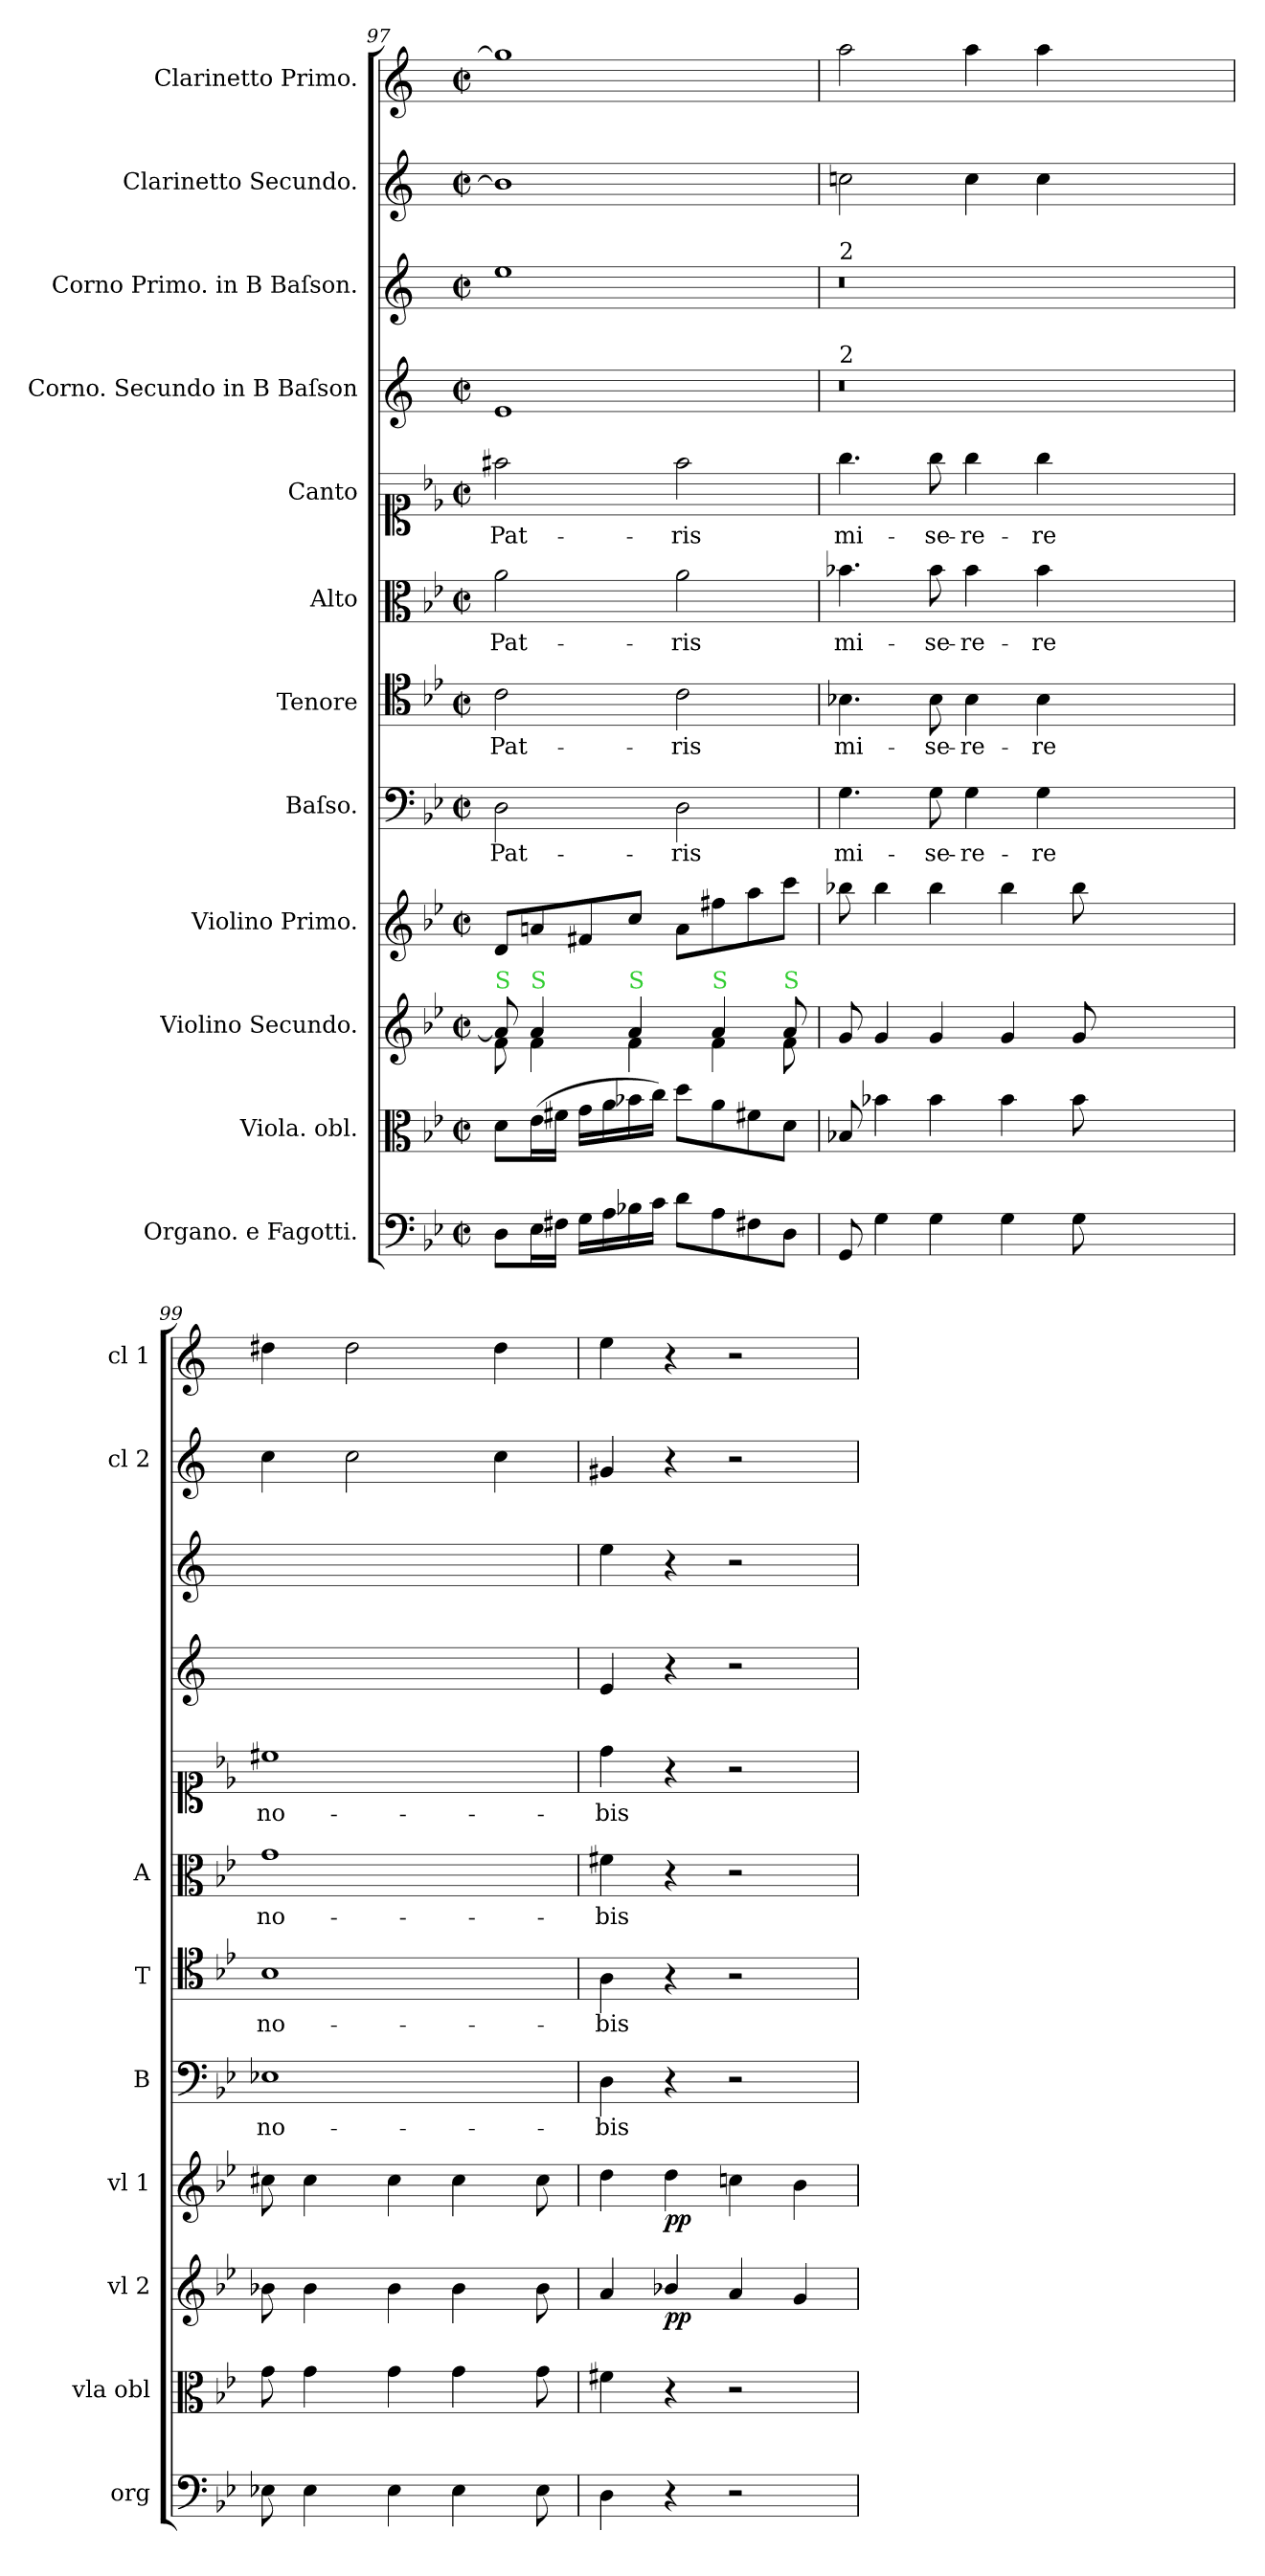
**kern	**kern	**kern	**dynam	**kern	**dynam	**kern	**text	**kern	**text	**kern	**text	**kern	**text	**kern	**kern	**kern	**kern
*part12	*part11	*part10	*part10	*part9	*part9	*part8	*part8	*part7	*part7	*part6	*part6	*part5	*part5	*part4	*part3	*part2	*part1
*staff12	*staff11	*staff10	*staff10	*staff9	*staff9	*staff8	*staff8	*staff7	*staff7	*staff6	*staff6	*staff5	*staff5	*staff4	*staff3	*staff2	*staff1
*I"Organo. e Fagotti.	*I"Viola. obl.	*I"Violino Secundo.	*	*I"Violino Primo.	*	*I"Baſso.	*	*I"Tenore	*	*I"Alto	*	*I"Canto	*	*I"Corno. Secundo in B Baſson	*I"Corno Primo. in B Baſson.	*I"Clarinetto Secundo.	*I"Clarinetto Primo.
*I'org	*I'vla obl	*I'vl 2	*	*I'vl 1	*	*I'B	*	*I'T	*	*I'A	*	*	*	*	*	*I'cl 2	*I'cl 1
*clefF4	*clefC3	*clefG2	*	*clefG2	*	*clefF4	*	*clefC4	*	*clefC3	*	*clefC1	*	*clefG2	*clefG2	*clefG2	*clefG2
*	*	*	*	*	*	*	*	*	*	*	*	*	*	*ITrd1c2	*ITrd1c2	*ITrd1c2	*ITrd1c2
*k[b-e-]	*k[b-e-]	*k[b-e-]	*	*k[b-e-]	*	*k[b-e-]	*	*k[b-e-]	*	*k[b-e-]	*	*k[b-e-]	*	*k[b-e-]	*k[b-e-]	*k[b-e-]	*k[b-e-]
*	*B-:	*B-:	*	*B-:	*	*B-:	*	*B-:	*	*B-:	*	*B-:	*	*B-:	*B-:	*B-:	*B-:
*M2/2	*M2/2	*M2/2	*	*M2/2	*	*M2/2	*	*M2/2	*	*M2/2	*	*M2/2	*	*M2/2	*M2/2	*M2/2	*M2/2
*met(c|)	*met(c|)	*met(c|)	*	*met(c|)	*	*met(c|)	*	*met(c|)	*	*met(c|)	*	*met(c|)	*	*met(c|)	*met(c|)	*met(c|)	*met(c|)
=97	=97	=97	=97	=97	=97	=97	=97	=97	=97	=97	=97	=97	=97	=97	=97	=97	=97
*	*	*^	*	*	*	*	*	*	*	*	*	*	*	*	*	*	*
!	!	!LO:TX:a:color=limegreen:t=S	!	!	!	!	!	!	!	!	!	!	!	!	!	!	!	!
8D\L	8d\L	8a/]	8f\	.	8d/L	.	2D\	Pat-	2c\	Pat-	2a\	Pat-	2ff#X\	Pat-	1d	1dd	1a]	1ff#]
!	!	!LO:TX:a:color=limegreen:t=S	!	!	!	!	!	!	!	!	!	!	!	!	!	!	!	!
16E-\L	(16e-\L	4a/	4f\	.	8an/	.	.	.	.	.	.	.	.	.	.	.	.	.
16F#X\JJ	16f#X\JJ	.	.	.	.	.	.	.	.	.	.	.	.	.	.	.	.	.
16G\LL	16g\LL	.	.	.	8f#X/	.	.	.	.	.	.	.	.	.	.	.	.	.
16A\	16a\	.	.	.	.	.	.	.	.	.	.	.	.	.	.	.	.	.
!	!	!LO:TX:a:color=limegreen:t=S	!	!	!	!	!	!	!	!	!	!	!	!	!	!	!	!
16B-X\	16b-X\	4a/	4f\	.	8cc/J	.	.	.	.	.	.	.	.	.	.	.	.	.
16c\JJ	16cc\JJ)	.	.	.	.	.	.	.	.	.	.	.	.	.	.	.	.	.
8d\L	8dd\L	.	.	.	8a\L	.	2D\	-ris	2c\	-ris	2a\	-ris	2ff#\	-ris	.	.	.	.
!	!	!LO:TX:a:color=limegreen:t=S	!	!	!	!	!	!	!	!	!	!	!	!	!	!	!	!
8A\	8a\	4a/	4f\	.	8ff#X\	.	.	.	.	.	.	.	.	.	.	.	.	.
8F#X\	8f#X\	.	.	.	8aa\	.	.	.	.	.	.	.	.	.	.	.	.	.
!	!	!LO:TX:a:color=limegreen:t=S	!	!	!	!	!	!	!	!	!	!	!	!	!	!	!	!
8D\J	8d\J	8a/	8f\	.	8ccc\J	.	.	.	.	.	.	.	.	.	.	.	.	.
=98	=98	=98	=98	=98	=98	=98	=98	=98	=98	=98	=98	=98	=98	=98	=98	=98	=98	=98
!	!	!	!	!	!	!	!	!	!	!	!	!	!	!	!	!LO:TX:a:t=2	!	!
!	!	!	!	!	!	!	!	!	!	!	!	!	!	!	!LO:TX:a:t=2	!	!	!
*	*	*v	*v	*	*	*	*	*	*	*	*	*	*	*	*	*	*	*
8GG/	8B-X/	8g/	.	8bb-X\	.	4.G\	mi-	4.B-X\	mi-	4.b-X\	mi-	4.gg\	mi-	0r	0r	2b-X\	2gg\
4G\	4b-X\	4g/	.	4bb-\	.	.	.	.	.	.	.	.	.	.	.	.	.
4G\	4b-\	4g/	.	4bb-\	.	8G\	-se-	8B-\	-se-	8b-\	-se-	8gg\	-se-	.	.	.	.
.	.	.	.	.	.	4G\	-re-	4B-\	-re-	4b-\	-re-	4gg\	-re-	.	.	4b-\	4gg\
4G\	4b-\	4g/	.	4bb-\	.	.	.	.	.	.	.	.	.	.	.	.	.
.	.	.	.	.	.	4G\	-re	4B-\	-re	4b-\	-re	4gg\	-re	.	.	4b-\	4gg\
8G\	8b-\	8g/	.	8bb-\	.	.	.	.	.	.	.	.	.	.	.	.	.
1ryy	1ryy	1ryy	.	1ryy	.	1ryy	.	1ryy	.	1ryy	.	1ryy	.	.	.	1ryy	1ryy
=99	=99	=99	=99	=99	=99	=99	=99	=99	=99	=99	=99	=99	=99	=99	=99	=99	=99
8E-X\	8g\	8b-X\	.	8cc#X\	.	1E-X	no-	1B-	no-	1g	no-	1cc#X	no-	1ryy	1ryy	4b-\	4cc#X\
4E-\	4g\	4b-\	.	4cc#\	.	.	.	.	.	.	.	.	.	.	.	.	.
.	.	.	.	.	.	.	.	.	.	.	.	.	.	.	.	2b-\	2cc#\
4E-\	4g\	4b-\	.	4cc#\	.	.	.	.	.	.	.	.	.	.	.	.	.
4E-\	4g\	4b-\	.	4cc#\	.	.	.	.	.	.	.	.	.	.	.	.	.
.	.	.	.	.	.	.	.	.	.	.	.	.	.	.	.	4b-\	4cc#\
8E-\	8g\	8b-\	.	8cc#\	.	.	.	.	.	.	.	.	.	.	.	.	.
=100	=100	=100	=100	=100	=100	=100	=100	=100	=100	=100	=100	=100	=100	=100	=100	=100	=100
4D\	4f#X\	4a/	.	4dd\	.	4D\	-bis	4A\	-bis	4f#X\	-bis	4dd\	-bis	4d/	4dd\	4f#X/	4dd\
4r	4r	4b-X/	pp	4dd\	pp	4r	.	4r	.	4r	.	4r	.	4r	4r	4r	4r
2r	2r	4a/	.	4ccn\	.	2r	.	2r	.	2r	.	2r	.	2r	2r	2r	2r
.	.	4g/	.	4b-\	.	.	.	.	.	.	.	.	.	.	.	.	.
=	=	=	=	=	=	=	=	=	=	=	=	=	=	=	=	=	=
*-	*-	*-	*-	*-	*-	*-	*-	*-	*-	*-	*-	*-	*-	*-	*-	*-	*-
